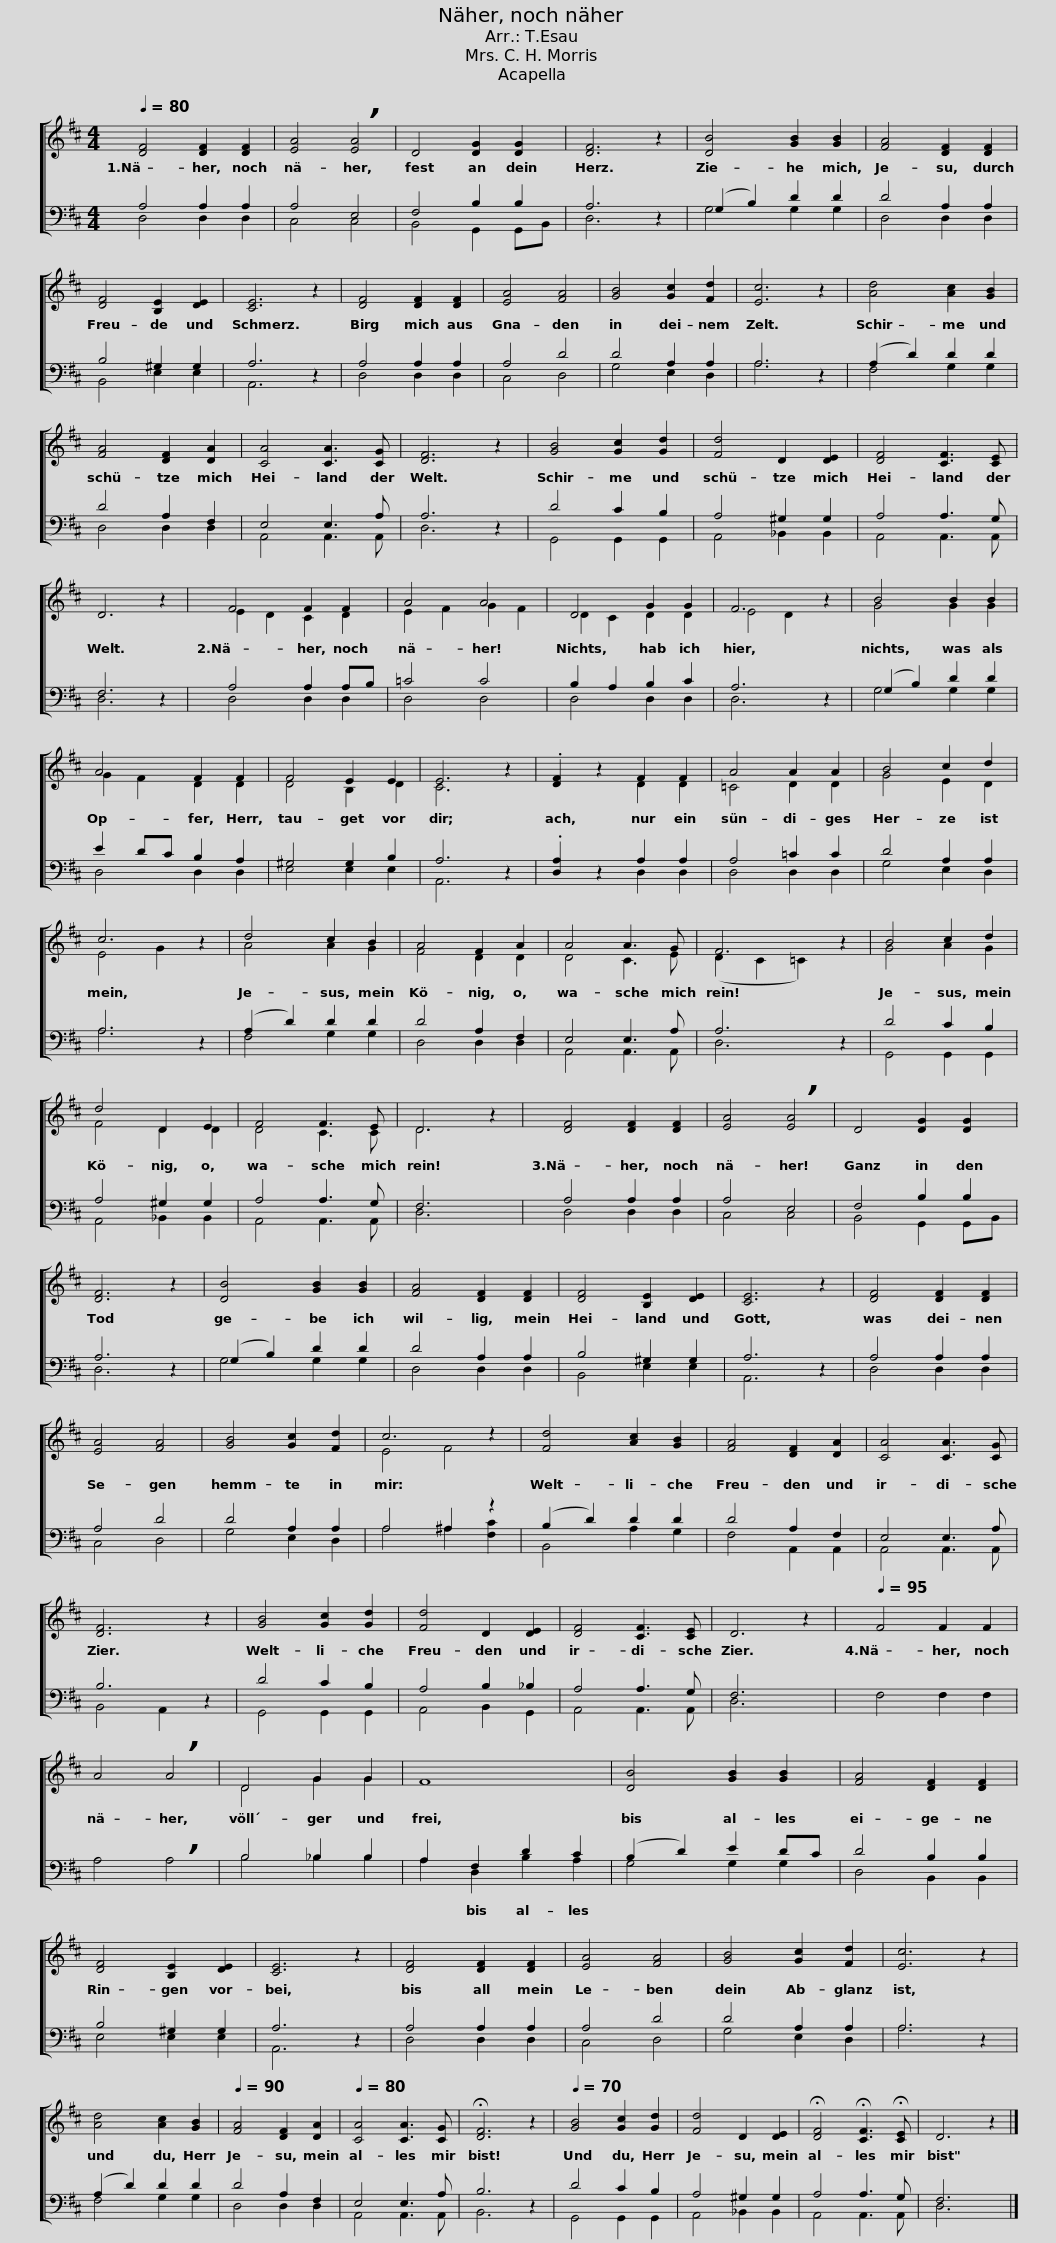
X:1
%%score [ ( 1 2 ) ( 3 4 ) ]
L:1/8
Q:1/4=80
M:4/4
I:linebreak $
K:D
V:1 treble
V:2 treble
V:3 bass
V:4 bass
V:1
 [DF]4 [DF]2 [DF]2 | [EA]4 !breath![EA]4 | D4 [DG]2 [DG]2 | [DF]6 z2 | [DB]4 [GB]2 [GB]2 | %5
 [FA]4 [DF]2 [DF]2 | [DF]4 [B,E]2 [DE]2 |$ [CE]6 z2 | [DF]4 [DF]2 [DF]2 | [EA]4 [FA]4 | %10
 [GB]4 [Gc]2 [Fd]2 | [Ec]6 z2 | [Ad]4 [Ac]2 [GB]2 | [FA]4 [DF]2 [DA]2 |$ [CA]4 [CA]3 [CG] | %15
 [DF]6 z2 | [GB]4 [Gc]2 [Gd]2 | [Fd]4 D2 [DE]2 | [DF]4 [CF]3 [CE] | D6 z2 | %20
 F4 F2 F2 |$ A4 A4 | D4 G2 G2 | F6 z2 | B4 B2 B2 | %25
 A4 F2 F2 | F4 E2 E2 |$ E6 z2 | .[DF]2 z2 F2 F2 | A4 A2 A2 | %30
 B4 c2 d2 | c6 x2 | d4 c2 B2 | A4 F2 A2 | A4 A3 G |$ %35
 F6 z2 | B4 c2 d2 | d4 D2 E2 | F4 F3 E | D6 z2 | %40
 [DF]4 [DF]2 [DF]2 | [EA]4 !breath![EA]4 |$ D4 [DG]2 [DG]2 | [DF]6 z2 | [DB]4 [GB]2 [GB]2 | %45
 [FA]4 [DF]2 [DF]2 | [DF]4 [B,E]2 [DE]2 | [CE]6 z2 | [DF]4 [DF]2 [DF]2 | [EA]4 [FA]4 |$ %50
 [GB]4 [Gc]2 [Fd]2 | c6 z2 | [Fd]4 [Ac]2 [GB]2 | [FA]4 [DF]2 [DA]2 | [CA]4 [CA]3 [CG] | %55
 [DF]6 z2 | [GB]4 [Gc]2 [Gd]2 |$ [Fd]4 D2 [DE]2 | [DF]4 [CF]3 [CE] | D6 z2 | %60
[Q:1/4=95] F4 F2 F2 | A4 !breath!A4 | D4 G2 G2 | F8 |$ [DB]4 [GB]2 [GB]2 | %65
 [FA]4 [DF]2 [DF]2 | [DF]4 [B,E]2 [DE]2 | [CE]6 z2 | [DF]4 [DF]2 [DF]2 | [EA]4 [FA]4 | %70
 [GB]4 [Gc]2 [Fd]2 | [Ec]6 z2 |$ [Ad]4 [Ac]2 [GB]2 |[Q:1/4=90] [FA]4 [DF]2 [DA]2 |[Q:1/4=80] [CA]4 [CA]3 [CG] | %75
 !fermata![DF]6 z2 |[Q:1/4=70] [GB]4 [Gc]2 [Gd]2 | [Fd]4 D2 [DE]2 | !fermata![DF]4 !fermata![CF]3 !fermata![CE] | D6 z2 |] %80
V:2
 x8 | x8 | x8 | x8 | x8 | %5
 x8 | x8 |$ x8 | x8 | x8 | %10
 x8 | x8 | x8 | x8 |$ x8 | %15
 x8 | x8 | x8 | x8 | x8 | %20
 E2 D2 C2 D2 |$ E2 F2 G2 F2 | D2 C2 D2 D2 | E4 D2 x2 | G4 G2 G2 | %25
 G2 F2 D2 D2 | D4 B,2 D2 |$ C6 x2 | x4 D2 D2 | =C4 D2 D2 | %30
 G4 E2 D2 | E4 G2 z2 | A4 A2 G2 | F4 D2 D2 | D4 C3 E |$ %35
 (D2 C2 =C2) x2 | G4 A2 G2 | F4 D2 D2 | D4 C3 C | D6 x2 | %40
 x8 | x8 |$ x8 | x8 | x8 | %45
 x8 | x8 | x8 | x8 | x8 |$ %50
 x8 | E4 F4 | x8 | x8 | x8 | %55
 x8 | x8 |$ x8 | x8 | x8 | %60
 x8 | x8 | D4 G2 G2 | x8 |$ x8 | %65
 x8 | x8 | x8 | x8 | x8 | %70
 x8 | x8 |$ x8 | x8 | x8 | %75
 x8 | x8 | x8 | x8 | x8 |] %80
V:3
 A,4 A,2 A,2 | A,4 E,4 | F,4 B,2 B,2 | A,6 z2 | (G,2 B,2) D2 D2 | %5
 D4 A,2 A,2 | B,4 ^G,2 G,2 |$ A,6 z2 | A,4 A,2 A,2 | A,4 D4 | %10
 D4 A,2 A,2 | A,6 z2 | (A,2 D2) D2 D2 | D4 A,2 F,2 |$ E,4 E,3 A, | %15
 A,6 z2 | D4 C2 B,2 | A,4 ^G,2 G,2 | A,4 A,3 G, | F,6 z2 | %20
 A,4 A,2 A,B, |$ =C4 C4 | B,2 A,2 B,2 C2 | A,6 z2 | (G,2 B,2) D2 D2 | %25
 E2 DC B,2 A,2 | ^G,4 G,2 B,2 |$ A,6 z2 | .[D,A,]2 z2 A,2 A,2 | A,4 =C2 C2 | %30
 D4 A,2 A,2 | A,6 z2 | (A,2 D2) D2 D2 | D4 A,2 F,2 | E,4 E,3 A, |$ %35
 A,6 z2 | D4 C2 B,2 | A,4 ^G,2 G,2 | A,4 A,3 G, | F,6 x2 | %40
 A,4 A,2 A,2 | A,4 E,4 |$ F,4 B,2 B,2 | A,6 z2 | (G,2 B,2) D2 D2 | %45
 D4 A,2 A,2 | B,4 ^G,2 G,2 | A,6 z2 | A,4 A,2 A,2 | A,4 D4 |$ %50
 D4 A,2 A,2 | A,4 ^A,2 z2 | (B,2 D2) D2 D2 | D4 A,2 F,2 | E,4 E,3 A, | %55
 B,6 z2 | D4 C2 B,2 |$ A,4 B,2 _B,2 | A,4 A,3 G, | F,6 x2 | %60
 F,4 F,2 F,2 | A,4 !breath!A,4 | B,4 _B,2 B,2 | A,2 F,2 D2 C2 |$ (B,2 D2) E2 DC | %65
 D4 B,2 B,2 | B,4 ^G,2 G,2 | A,6 z2 | A,4 A,2 A,2 | A,4 D4 | %70
 D4 A,2 A,2 | A,6 z2 |$ (A,2 D2) D2 D2 | D4 A,2 F,2 | E,4 E,3 A, | %75
 B,6 z2 | D4 C2 B,2 | A,4 ^G,2 G,2 | A,4 A,3 G, | F,6 x2 |] %80
V:4
 D,4 D,2 D,2 | C,4 C,4 | B,,4 G,,2 G,,B,, | D,6 x2 | G,4 G,2 G,2 | %5
 D,4 D,2 D,2 | B,,4 E,2 E,2 |$ A,,6 x2 | D,4 D,2 D,2 | C,4 D,4 | %10
 G,4 E,2 D,2 | A,6 x2 | F,4 G,2 G,2 | D,4 D,2 D,2 |$ A,,4 A,,3 A,, | %15
 D,6 x2 | G,,4 G,,2 G,,2 | A,,4 _B,,2 B,,2 | A,,4 A,,3 A,, | D,6 x2 | %20
 D,4 D,2 D,2 |$ D,4 D,4 | D,4 D,2 D,2 | D,6 x2 | G,4 G,2 G,2 | %25
 D,4 D,2 D,2 | E,4 E,2 E,2 |$ A,,6 x2 | x4 D,2 D,2 | D,4 D,2 D,2 | %30
 G,4 E,2 D,2 | A,6 x2 | F,4 G,2 G,2 | D,4 D,2 D,2 | A,,4 A,,3 A,, |$ %35
 D,6 x2 | G,,4 G,,2 G,,2 | A,,4 _B,,2 B,,2 | A,,4 A,,3 A,, | D,6 x2 | %40
 D,4 D,2 D,2 | C,4 C,4 |$ B,,4 G,,2 G,,B,, | D,6 x2 | G,4 G,2 G,2 | %45
 D,4 D,2 D,2 | B,,4 E,2 E,2 | A,,6 x2 | D,4 D,2 D,2 | C,4 D,4 |$ %50
 G,4 E,2 D,2 | A,4 ^A,2 [F,C]2 | B,,4 A,2 G,2 | F,4 A,,2 A,,2 | A,,4 A,,3 A,, | %55
 B,,4 A,,2 x2 | G,,4 G,,2 G,,2 |$ A,,4 B,,2 G,,2 | A,,4 A,,3 A,, | D,6 x2 | %60
 x8 | x8 | B,4 _B,2 B,2 | A,2 D,2 B,2 A,2 |$ G,4 G,2 G,2 | %65
 D,4 B,,2 B,,2 | E,4 E,2 E,2 | A,,6 x2 | D,4 D,2 D,2 | C,4 D,4 | %70
 G,4 E,2 D,2 | A,6 x2 |$ F,4 G,2 G,2 | D,4 D,2 D,2 | A,,4 A,,3 A,, | %75
 B,,6 x2 | G,,4 G,,2 G,,2 | A,,4 _B,,2 B,,2 | A,,4 A,,3 A,, | D,6 x2 |] %80
